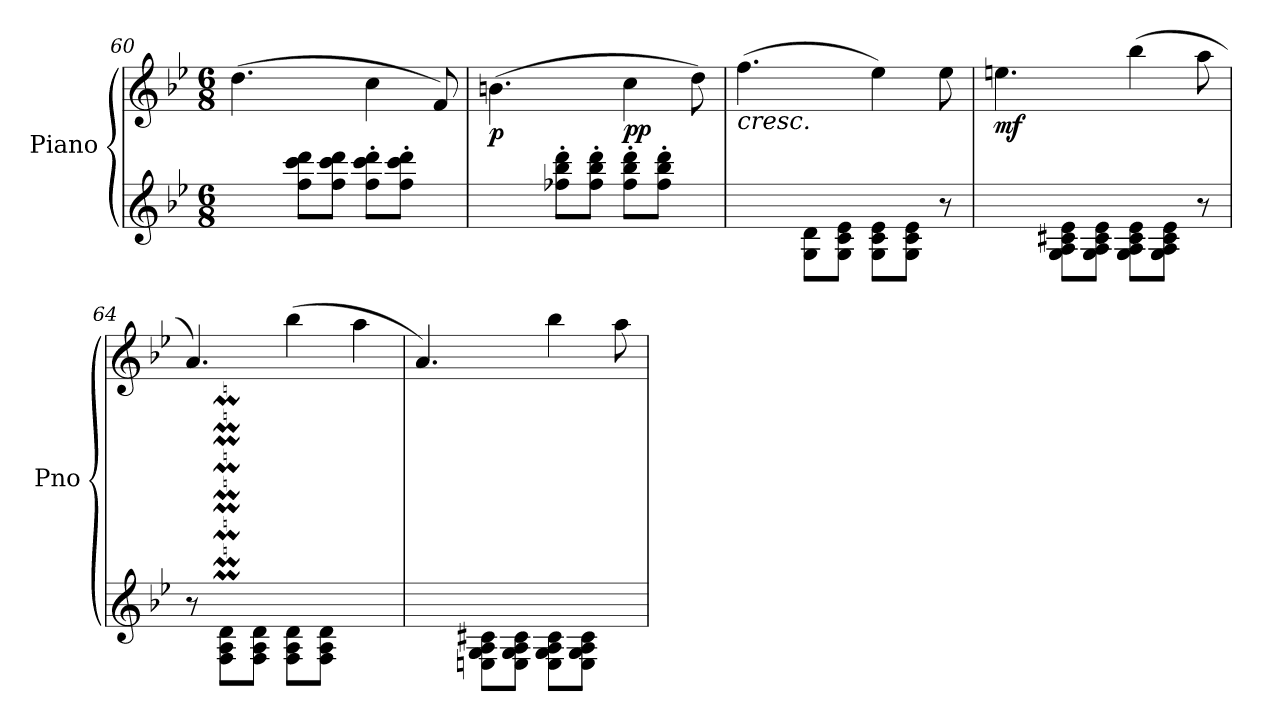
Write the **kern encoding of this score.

**kern	**kern	**dynam
*part1	*part1	*part1
*staff2	*staff1	*staff1/2
*I"Piano	*	*
*I'Pno	*	*
*clefG2	*clefG2	*
*k[b-e-]	*k[b-e-]	*
*M6/8	*M6/8	*
=60	=60	=60
4.ryy	(>4.dd\	.
8ff\ 8ccc\ 8ddd\L	4ryy	.
8ff\ 8ccc\ 8ddd\J	.	.
8ff\' 8ccc\' 8ddd\'L	4cc\	.
8ff\' 8ccc\' 8ddd\'J	.	.
8ryy	8f/)	.
=61	=61	=61
!	!	!LO:DY:b
4.ryy	(>4.bn\	p
8ff-X\' 8bb-\' 8ddd\'L	4ryy	.
8ff-\' 8bb-\' 8ddd\'J	.	.
!	!	!LO:DY:b
8ff-\' 8bb-\' 8ddd\'L	4cc\	pp
8ff-\' 8bb-\' 8ddd\'J	.	.
8ryy	8dd\)	.
!!LO:LB:g=z
=62	=62	=62
!	!	!LO:HP:b
4.ryy	(>4.ff\	<
8G\ 8d\L	4ryy	.
8G\ 8c\ 8e-\J	.	.
8G\ 8c\ 8e-\L	4ee-\)	.
8G\ 8c\ 8e-\J	.	.
8r	8ee-\	.
=63	=63	=63
!	!	!LO:DY:b
4.ryy	4.een\	mf
8G\ 8A\ 8c#X\ 8e-\L	4ryy	.
8G\ 8A\ 8c#\ 8e-\J	.	.
8G\ 8A\ 8c#\ 8e-\L	(>4bb-\	.
8G\ 8A\ 8c#\ 8e-\J	.	.
8r	8aa\	.
=64	=64	=64
8r	4.a/)	.
8F\M 8A\M 8d\ML	.	.
8F\ 8A\ 8d\J	.	.
8F\ 8A\ 8d\L	(>4bb-\	.
8F\ 8A\ 8d\J	.	.
4ryy	4aa\	.
=65	=65	=65
4.ryy	4.a/)	.
8En\ 8G\ 8A\ 8c#X\L	4ryy	.
8E\ 8G\ 8A\ 8c#\J	.	.
8E\ 8G\ 8A\ 8c#\L	4bb-\	.
8E\ 8G\ 8A\ 8c#\J	.	.
8ryy	8aa\	.
.	.	[
=	=	=
*-	*-	*-
